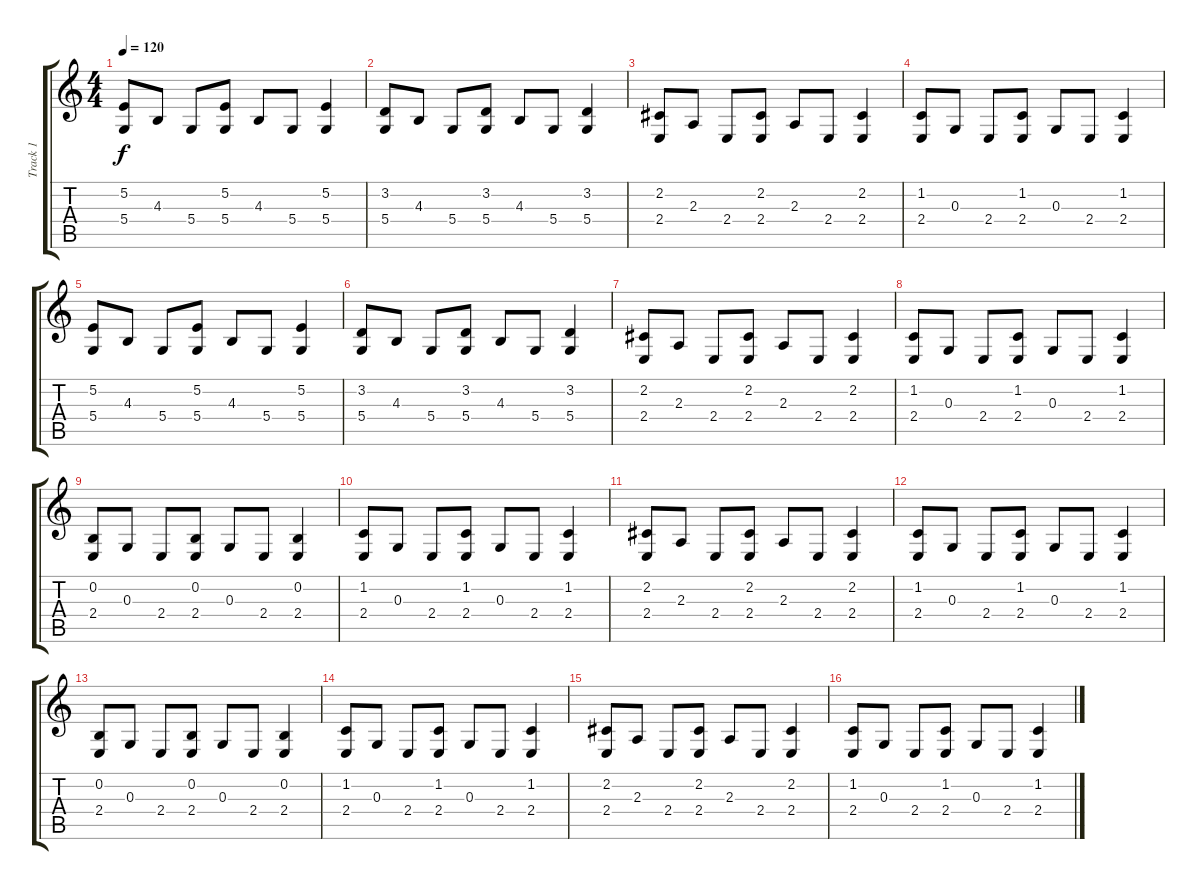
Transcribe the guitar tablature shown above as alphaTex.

\track ("Track 1" "Track 1") {instrument violin}
\staff {score tabs}
\tuning (E4 B3 G3 D3 A2 E2) {hide}
\ts (4 4)
\tempo 120
\clef g2
\ks c
(5.2 5.4).8{dy f} 4.3.8 5.4.8 (5.2 5.4).8 4.3.8 5.4.8 (5.2 5.4).4 |
(3.2 5.4).8 4.3.8 5.4.8 (3.2 5.4).8 4.3.8 5.4.8 (3.2 5.4).4 |
(2.2 2.4).8 2.3.8 2.4.8 (2.2 2.4).8 2.3.8 2.4.8 (2.2 2.4).4 |
(1.2 2.4).8 0.3.8 2.4.8 (1.2 2.4).8 0.3.8 2.4.8 (1.2 2.4).4 |
(5.2 5.4).8 4.3.8 5.4.8 (5.2 5.4).8 4.3.8 5.4.8 (5.2 5.4).4 |
(3.2 5.4).8 4.3.8 5.4.8 (3.2 5.4).8 4.3.8 5.4.8 (3.2 5.4).4 |
(2.2 2.4).8 2.3.8 2.4.8 (2.2 2.4).8 2.3.8 2.4.8 (2.2 2.4).4 |
(1.2 2.4).8 0.3.8 2.4.8 (1.2 2.4).8 0.3.8 2.4.8 (1.2 2.4).4 |
(0.2 2.4).8 0.3.8 2.4.8 (0.2 2.4).8 0.3.8 2.4.8 (0.2 2.4).4 |
(1.2 2.4).8 0.3.8 2.4.8 (1.2 2.4).8 0.3.8 2.4.8 (1.2 2.4).4 |
(2.2 2.4).8 2.3.8 2.4.8 (2.2 2.4).8 2.3.8 2.4.8 (2.2 2.4).4 |
(1.2 2.4).8 0.3.8 2.4.8 (1.2 2.4).8 0.3.8 2.4.8 (1.2 2.4).4 |
(0.2 2.4).8 0.3.8 2.4.8 (0.2 2.4).8 0.3.8 2.4.8 (0.2 2.4).4 |
(1.2 2.4).8 0.3.8 2.4.8 (1.2 2.4).8 0.3.8 2.4.8 (1.2 2.4).4 |
(2.2 2.4).8 2.3.8 2.4.8 (2.2 2.4).8 2.3.8 2.4.8 (2.2 2.4).4 |
(1.2 2.4).8 0.3.8 2.4.8 (1.2 2.4).8 0.3.8 2.4.8 (1.2 2.4).4
